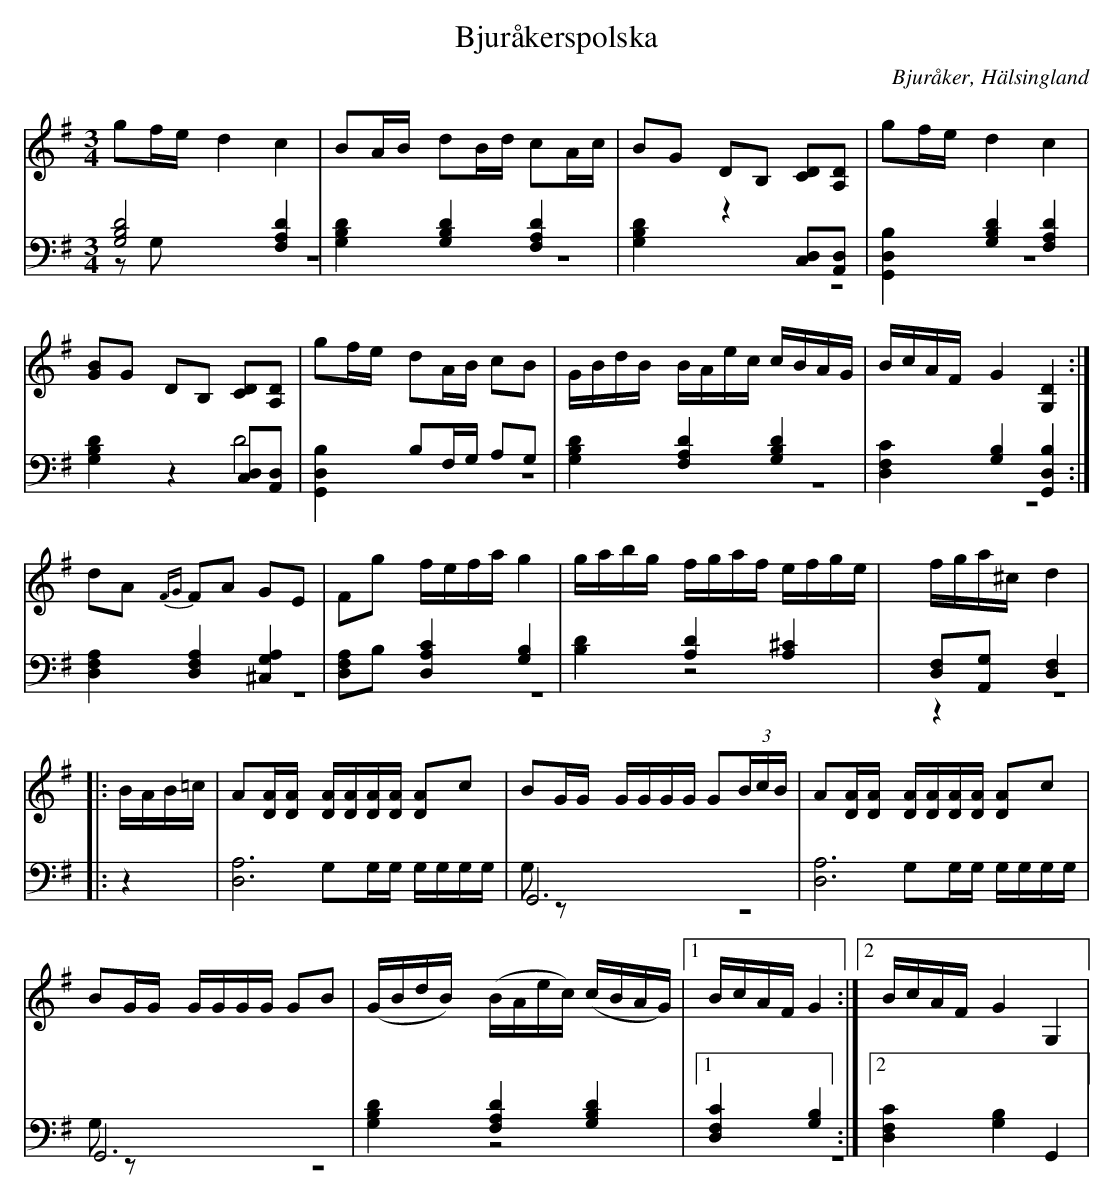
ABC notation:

X:1
T: Bjuråkerspolska
O: Bjuråker, Hälsingland
M: 3/4
L: 1/8
K: G
V:1
V:2
V:3 merge
V:1
gf/e/ d2 c2|BA/B/ dB/d/ cA/c/| BG DB, [CD][A,D]|gf/e/ d2 c2|
[GB]G DB, [CD][A,D] |gf/e/ dA/B/ cB|G/B/d/B/ B/A/e/c/ c/B/A/G/|B/c/A/F/ G2 [G,2D2]:|
dA {FG}FA GE|Fg f/e/f/a/ g2|g/a/b/g/ f/g/a/f/ e/f/g/e/ |f/g/a/^c/ d2 |
|:B/A/B/=c/|A[D/A/][D/A/] [D/A/][D/A/][D/A/][D/A/] [DA]c|BG/G/ G/G/G/G/ G(3B/c/B/|A[D/A/][D/A/] [D/A/][D/A/][D/A/][D/A/] [DA]c|
BG/G/ G/G/G/G/ GB|(G/B/d/B/) (B/A/e/c/) (c/B/A/G/)|1 B/c/A/F/ G2:|2 B/c/A/F/ G2 G,2|
V:2 clef=bass
[G,4B,4D4] [F,2A,2 D2]|[G,2B,2D2] [G,2B,2D2] [F,2A,2 D2]|[G,2B,2D2] z2 [C,D,][A,,D,]|[G,,2D,2B,2] [G,2B,2D2] [F,2A,2 D2]|
[G,2B,2D2] z2 [C,D,][A,,D,]|[G,,2D,2B,2] B,F,/G,/ A,G,|[G,2B,2D2] [F,2A,2 D2] [G,2B,2D2]|[D,2F,2C2] [G,2B,2][G,,2D,2B,2]:|
[D,2F,2A,2] [D,2F,2A,2] [^C,2G,2A,2]|[D,F,A,]B, [D,2A,2C2] [G,2B,2]|[B,2D2] [A,2D2] [A,2^C2]|[D,F,][A,,G,] [D,2F,2]|
|:z2|[D,6A,6]|G,,6|[D,6A,6]|
G,,6|[G,2B,2D2] [F,2A,2 D2] [G,2B,2D2]|1 [D,2F,2C2] [G,2B,2] :|2 [D,2F,2C2] [G,2B,2] G,,2|
V:3  clef=bass
zG,|z6|z6|z6|
z6|z2 D4|z6|z6:|
z6|z6|z6|z4|
|:z2|z6|G,G,/G,/ G,/G,/G,/G,/ G,z|z6 |
G,G,/G,/ G,/G,/G,/G,/ G,z|z6|1 z4:|2 z6|
